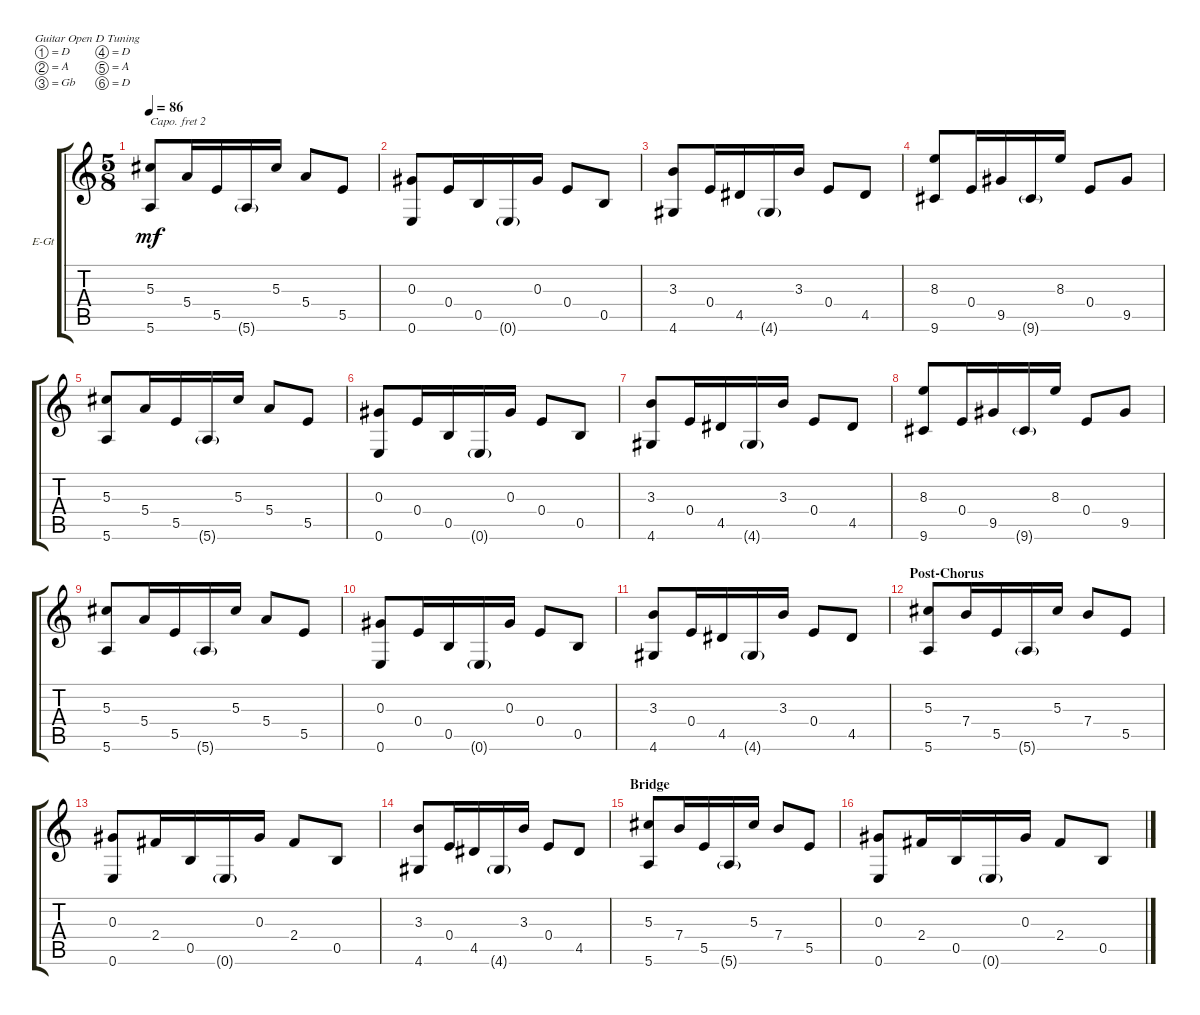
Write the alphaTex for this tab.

\defaultSystemsLayout 4
\bracketExtendMode groupsimilarinstruments
\firstSystemTrackNameOrientation horizontal
\otherSystemsTrackNameOrientation horizontal
\track ("Electric Guitar" "E-Gt") {instrument electricguitarclean}
\staff {score tabs}
\capo 2
\tuning (D4 A3 Gb3 D3 A2 D2)
\ts (5 8)
\tempo 86
\clef g2
\ks c
(5.6 5.3).8{dy mf} 5.4.16 5.5.16 5.6{g}.16 5.3.16 5.4.8 5.5.8 |
(0.6 0.3).8 0.4.16 0.5.16 0.6{g}.16 0.3.16 0.4.8 0.5.8 |
(4.6 3.3).8 0.4.16 4.5.16 4.6{g}.16 3.3.16 0.4.8 4.5.8 |
(8.3 9.6).8 0.4.16 9.5.16 9.6{g}.16 8.3.16 0.4.8 9.5.8 |
(5.6 5.3).8 5.4.16 5.5.16 5.6{g}.16 5.3.16 5.4.8 5.5.8 |
(0.6 0.3).8 0.4.16 0.5.16 0.6{g}.16 0.3.16 0.4.8 0.5.8 |
(4.6 3.3).8 0.4.16 4.5.16 4.6{g}.16 3.3.16 0.4.8 4.5.8 |
(8.3 9.6).8 0.4.16 9.5.16 9.6{g}.16 8.3.16 0.4.8 9.5.8 |
(5.6 5.3).8 5.4.16 5.5.16 5.6{g}.16 5.3.16 5.4.8 5.5.8 |
(0.6 0.3).8 0.4.16 0.5.16 0.6{g}.16 0.3.16 0.4.8 0.5.8 |
(4.6 3.3).8 0.4.16 4.5.16 4.6{g}.16 3.3.16 0.4.8 4.5.8 |
\section ("" "Post-Chorus")
(5.6 5.3).8 7.4.16 5.5.16 5.6{g}.16 5.3.16 7.4.8 5.5.8 |
(0.6 0.3).8 2.4.16 0.5.16 0.6{g}.16 0.3.16 2.4.8 0.5.8 |
(4.6 3.3).8 0.4.16 4.5.16 4.6{g}.16 3.3.16 0.4.8 4.5.8 |
\section ("" "Bridge")
(5.6 5.3).8 7.4.16 5.5.16 5.6{g}.16 5.3.16 7.4.8 5.5.8 |
(0.6 0.3).8 2.4.16 0.5.16 0.6{g}.16 0.3.16 2.4.8 0.5.8
